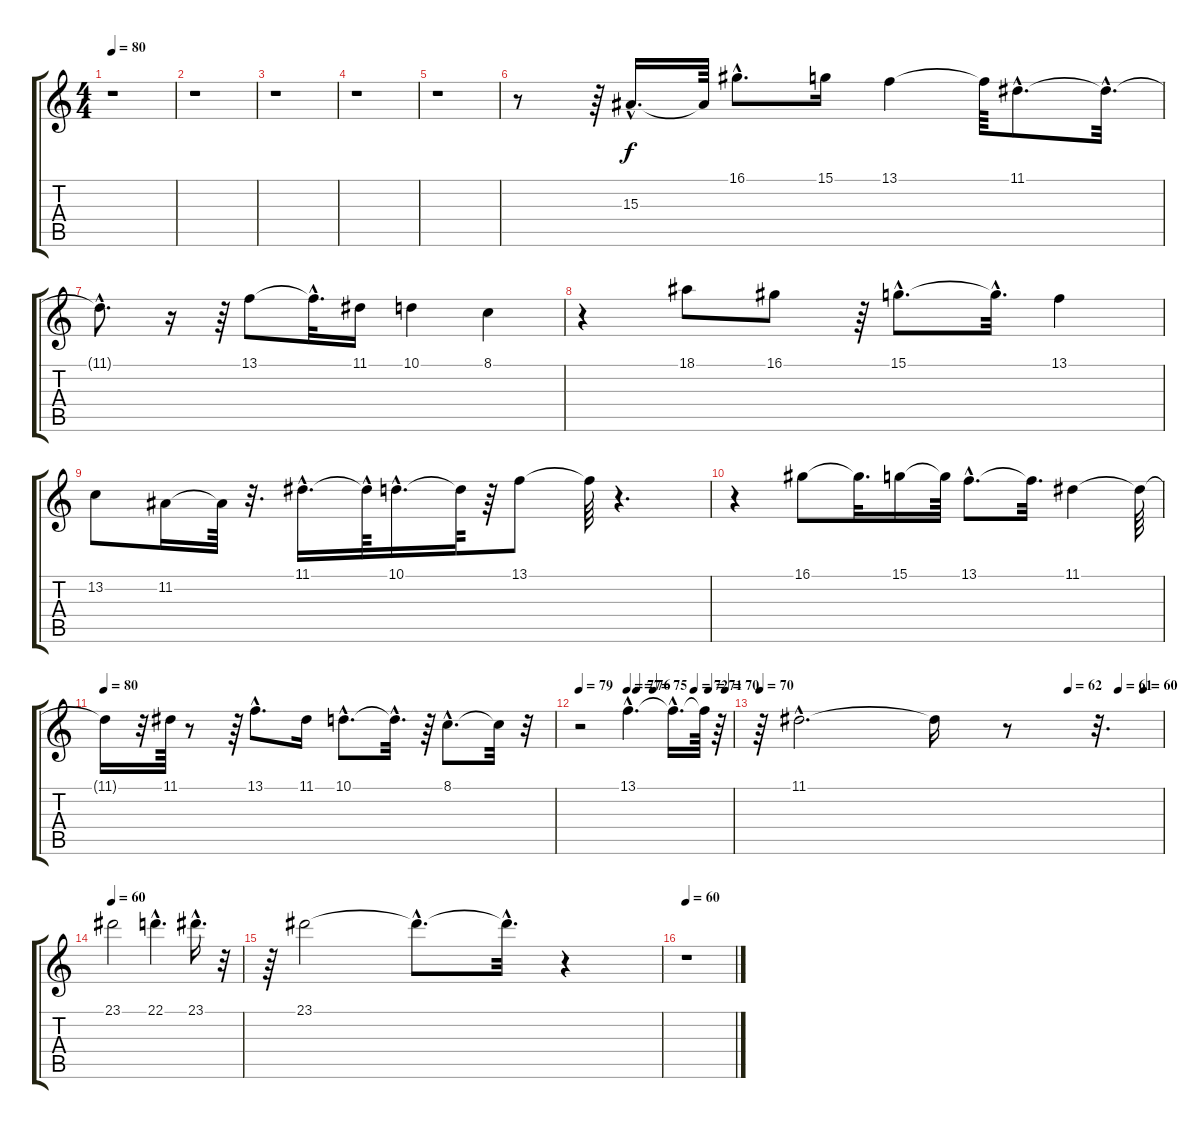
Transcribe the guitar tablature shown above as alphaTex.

\track "" {instrument trumpet}
\staff {score tabs}
\tuning (E4 B3 G3 D3 A2 E2) {hide}
\ts (4 4)
\tempo 80
\clef g2
\ks c
r.1{dy f} |
r.1 |
r.1 |
r.1 |
r.1 |
r.8 r.64 15.3{hac}.16{d} 15.3{t}.64 16.1{hac}.8{d} 15.1.16 13.1.4 13.1{t}.64 11.1{hac}.8{d} 11.1{hac t}.32{d} |
11.1{hac t}.8{d} r.16 r.64 13.1.8 13.1{hac t}.32{d} 11.1.16 10.1.4 8.1.4 |
r.4 18.1.8 16.1.8 r.64 15.1{hac}.8{d} 15.1{hac t}.32{d} 13.1.4 |
13.2.8 11.2.16 11.2{t}.64 r.32{d} 11.1{hac}.16{d} 11.1{hac t}.64 10.1{hac}.16{d} 10.1{t}.64 r.64 13.1.8 13.1{t}.64 r.4{d} |
r.4 16.1.8 16.1{t}.32{d} 15.1.16 15.1{t}.64 13.1{hac}.8{d} 13.1{t}.32{d} 11.1.4 11.1{t}.64 |
\tempo 80
11.1{t}.16 r.32 11.1.64 r.8 r.64 13.1{hac}.8{d} 11.1.16 10.1{hac}.8{d} 10.1{hac t}.32{d} r.64 8.1{hac}.8{d} 8.1{t}.32 r.32 |
\tempo 79
\tempo (77 0.3125)
\tempo (76 0.375)
\tempo (75 0.484375)
\tempo (72 0.75)
\tempo (71 0.84375)
\tempo (70 0.953125)
r.2 13.1{hac}.4{d} 13.1{hac t}.16{d} 13.1{t}.64 r.64 |
\tempo 70
\tempo (62 0.765625)
\tempo (61 0.890625)
\tempo (60 0.953125)
r.64 11.1{hac}.2{d} 11.1{t}.16 r.8 r.32{d} |
\tempo 60
23.1.2 22.1{hac}.4{d} 23.1{hac}.16{d} r.32 |
r.64 23.1.2 23.1{hac t}.8{d} 23.1{hac t}.32{d} r.4 |
\tempo 60
r.1
